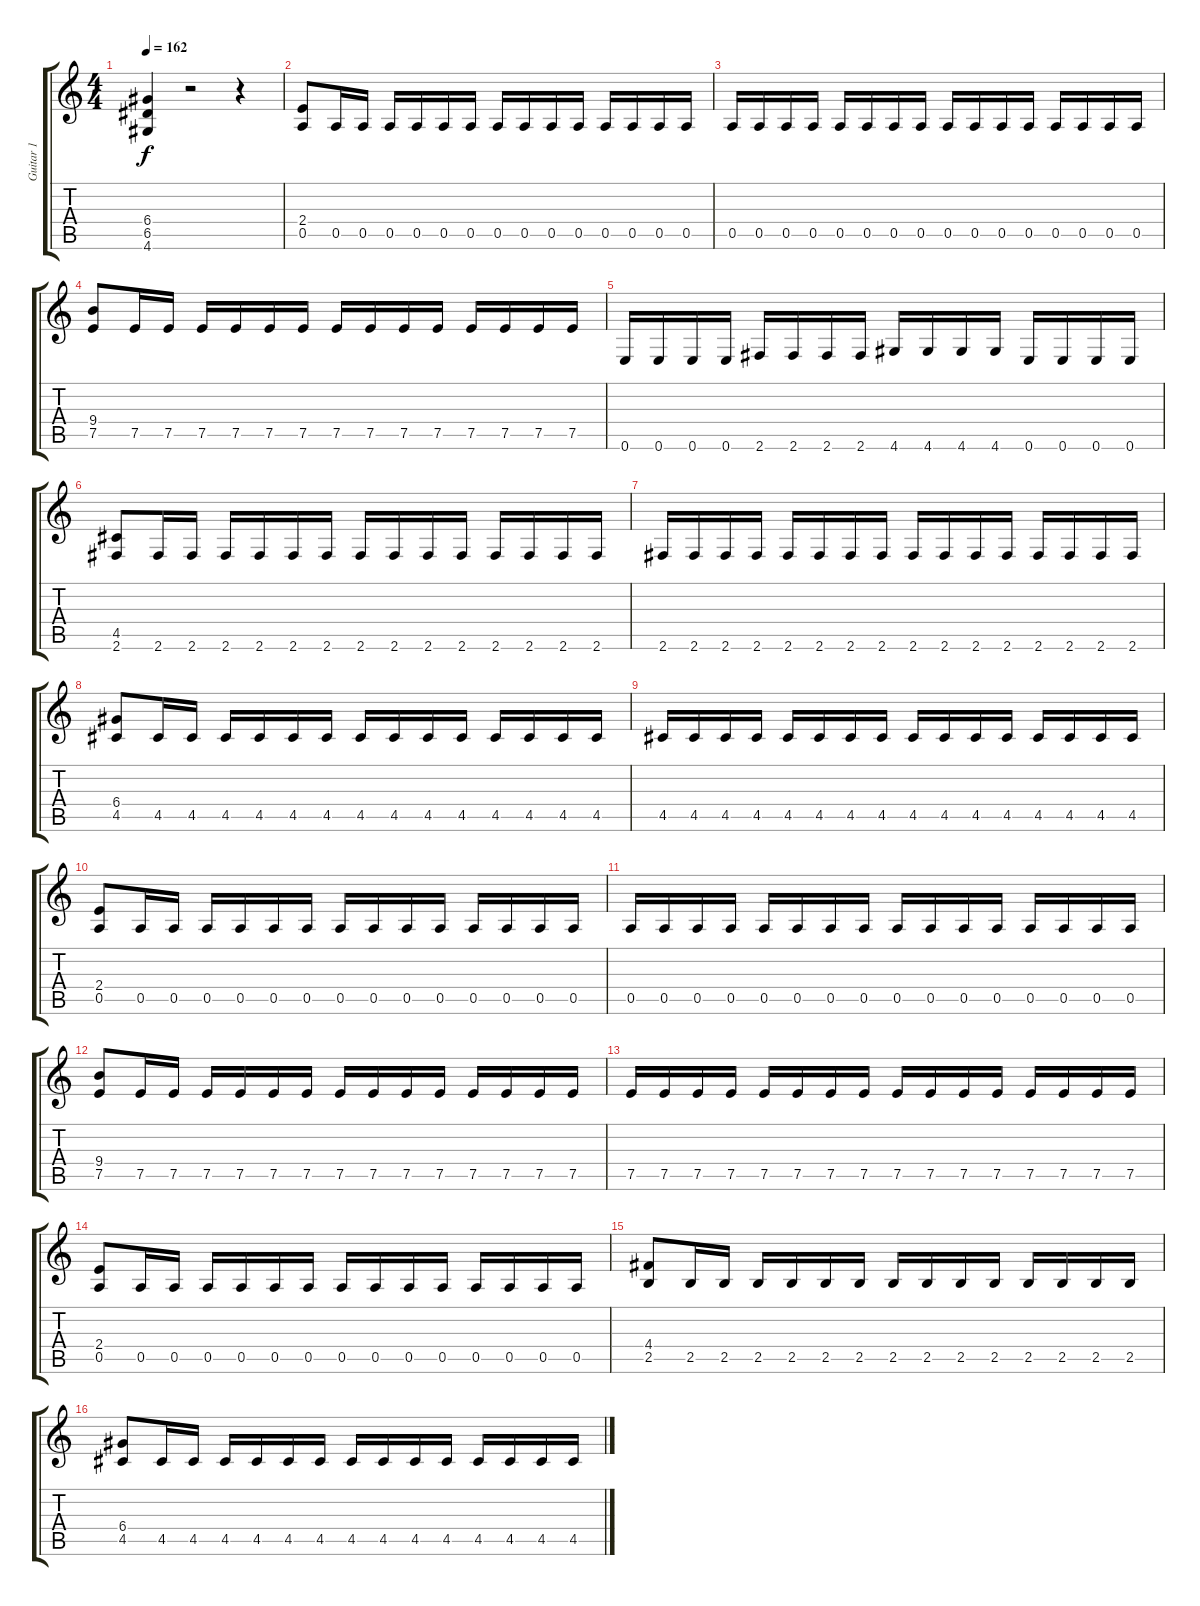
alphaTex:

\track ("Guitar 1" "Guitar 1") {instrument overdrivenguitar}
\staff {score tabs}
\tuning (E4 B3 G3 D3 A2 E2) {hide}
\ts (4 4)
\tempo 162
\clef g2
\ks c
(6.4 6.5 4.6).4{dy f} r.2 r.4 |
\section ("" "")
(2.4 0.5).8 0.5.16 0.5.16 0.5.16 0.5.16 0.5.16 0.5.16 0.5.16 0.5.16 0.5.16 0.5.16 0.5.16 0.5.16 0.5.16 0.5.16 |
0.5.16 0.5.16 0.5.16 0.5.16 0.5.16 0.5.16 0.5.16 0.5.16 0.5.16 0.5.16 0.5.16 0.5.16 0.5.16 0.5.16 0.5.16 0.5.16 |
(9.4 7.5).8 7.5.16 7.5.16 7.5.16 7.5.16 7.5.16 7.5.16 7.5.16 7.5.16 7.5.16 7.5.16 7.5.16 7.5.16 7.5.16 7.5.16 |
0.6.16 0.6.16 0.6.16 0.6.16 2.6.16 2.6.16 2.6.16 2.6.16 4.6.16 4.6.16 4.6.16 4.6.16 0.6.16 0.6.16 0.6.16 0.6.16 |
(4.5 2.6).8 2.6.16 2.6.16 2.6.16 2.6.16 2.6.16 2.6.16 2.6.16 2.6.16 2.6.16 2.6.16 2.6.16 2.6.16 2.6.16 2.6.16 |
2.6.16 2.6.16 2.6.16 2.6.16 2.6.16 2.6.16 2.6.16 2.6.16 2.6.16 2.6.16 2.6.16 2.6.16 2.6.16 2.6.16 2.6.16 2.6.16 |
(6.4 4.5).8 4.5.16 4.5.16 4.5.16 4.5.16 4.5.16 4.5.16 4.5.16 4.5.16 4.5.16 4.5.16 4.5.16 4.5.16 4.5.16 4.5.16 |
4.5.16 4.5.16 4.5.16 4.5.16 4.5.16 4.5.16 4.5.16 4.5.16 4.5.16 4.5.16 4.5.16 4.5.16 4.5.16 4.5.16 4.5.16 4.5.16 |
(2.4 0.5).8 0.5.16 0.5.16 0.5.16 0.5.16 0.5.16 0.5.16 0.5.16 0.5.16 0.5.16 0.5.16 0.5.16 0.5.16 0.5.16 0.5.16 |
0.5.16 0.5.16 0.5.16 0.5.16 0.5.16 0.5.16 0.5.16 0.5.16 0.5.16 0.5.16 0.5.16 0.5.16 0.5.16 0.5.16 0.5.16 0.5.16 |
(9.4 7.5).8 7.5.16 7.5.16 7.5.16 7.5.16 7.5.16 7.5.16 7.5.16 7.5.16 7.5.16 7.5.16 7.5.16 7.5.16 7.5.16 7.5.16 |
7.5.16 7.5.16 7.5.16 7.5.16 7.5.16 7.5.16 7.5.16 7.5.16 7.5.16 7.5.16 7.5.16 7.5.16 7.5.16 7.5.16 7.5.16 7.5.16 |
(2.4 0.5).8 0.5.16 0.5.16 0.5.16 0.5.16 0.5.16 0.5.16 0.5.16 0.5.16 0.5.16 0.5.16 0.5.16 0.5.16 0.5.16 0.5.16 |
(4.4 2.5).8 2.5.16 2.5.16 2.5.16 2.5.16 2.5.16 2.5.16 2.5.16 2.5.16 2.5.16 2.5.16 2.5.16 2.5.16 2.5.16 2.5.16 |
(6.4 4.5).8 4.5.16 4.5.16 4.5.16 4.5.16 4.5.16 4.5.16 4.5.16 4.5.16 4.5.16 4.5.16 4.5.16 4.5.16 4.5.16 4.5.16
